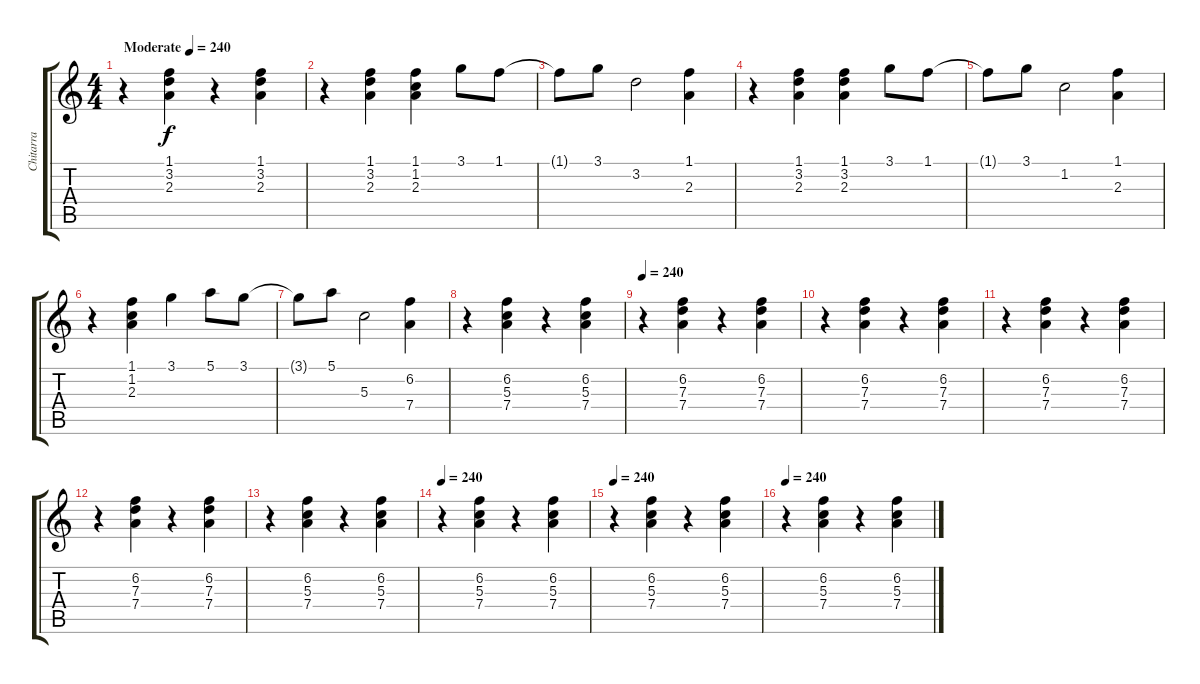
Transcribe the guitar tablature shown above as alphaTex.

\track ("Chitarra" "Chitarra") {instrument electricguitarclean}
\staff {score tabs}
\tuning (E4 B3 G3 D3 A2 E2) {hide}
\ts (4 4)
\tempo (240 "Moderate")
\clef g2
\ks c
r.4{dy f instrument electricguitarclean} (1.1 3.2 2.3).4 r.4 (1.1 3.2 2.3).4 |
r.4 (1.1 3.2 2.3).4 (1.1 1.2 2.3).4 3.1.8 1.1.8 |
1.1{t}.8 3.1.8 3.2.2 (1.1 2.3).4 |
r.4 (1.1 3.2 2.3).4 (1.1 3.2 2.3).4 3.1.8 1.1.8 |
1.1{t}.8 3.1.8 1.2.2 (1.1 2.3).4 |
r.4 (1.1 1.2 2.3).4 3.1.4 5.1.8 3.1.8 |
3.1{t}.8 5.1.8 5.3.2 (6.2 7.4).4 |
r.4 (6.2 5.3 7.4).4 r.4 (6.2 5.3 7.4).4 |
\tempo 240
r.4 (6.2 7.3 7.4).4 r.4 (6.2 7.3 7.4).4 |
r.4 (6.2 7.3 7.4).4 r.4 (6.2 7.3 7.4).4 |
r.4 (6.2 7.3 7.4).4 r.4 (6.2 7.3 7.4).4 |
r.4 (6.2 7.3 7.4).4 r.4 (6.2 7.3 7.4).4 |
r.4 (6.2 5.3 7.4).4 r.4 (6.2 5.3 7.4).4 |
\tempo 240
r.4 (6.2 5.3 7.4).4 r.4 (6.2 5.3 7.4).4 |
\tempo 240
r.4 (6.2 5.3 7.4).4 r.4 (6.2 5.3 7.4).4 |
\tempo 240
r.4 (6.2 5.3 7.4).4 r.4 (6.2 5.3 7.4).4
